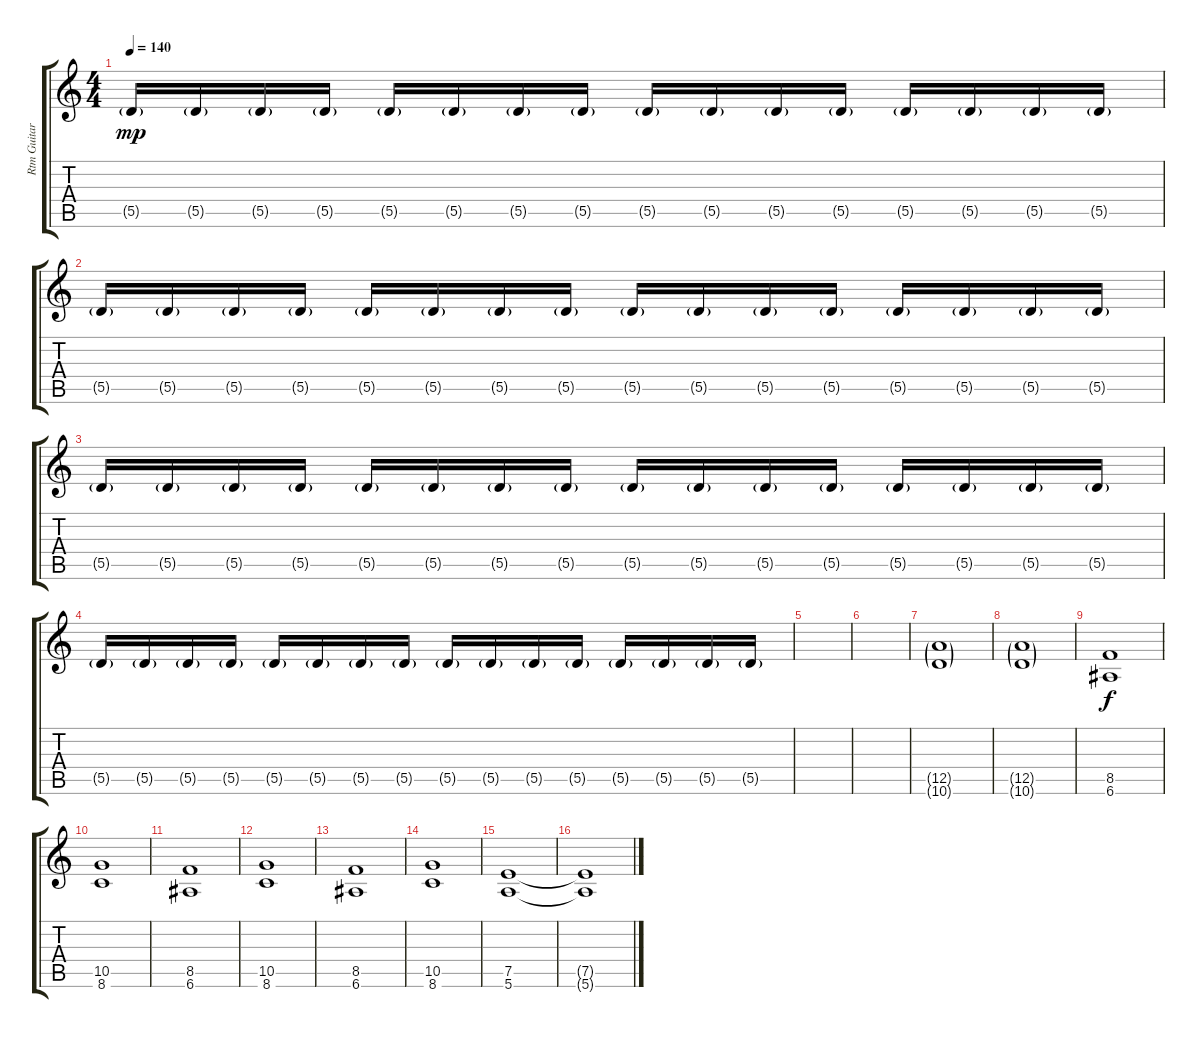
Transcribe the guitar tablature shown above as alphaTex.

\track ("Rtm Guitar" "Rtm Guitar") {instrument distortionguitar}
\staff {score tabs}
\tuning (E4 B3 G3 D3 A2 E2) {hide}
\ts (4 4)
\tempo 140
\clef g2
\ks c
5.5{g}.16{dy mp} 5.5{g}.16 5.5{g}.16 5.5{g}.16 5.5{g}.16 5.5{g}.16 5.5{g}.16 5.5{g}.16 5.5{g}.16 5.5{g}.16 5.5{g}.16 5.5{g}.16 5.5{g}.16 5.5{g}.16 5.5{g}.16 5.5{g}.16 |
5.5{g}.16 5.5{g}.16 5.5{g}.16 5.5{g}.16 5.5{g}.16 5.5{g}.16 5.5{g}.16 5.5{g}.16 5.5{g}.16 5.5{g}.16 5.5{g}.16 5.5{g}.16 5.5{g}.16 5.5{g}.16 5.5{g}.16 5.5{g}.16 |
5.5{g}.16 5.5{g}.16 5.5{g}.16 5.5{g}.16 5.5{g}.16 5.5{g}.16 5.5{g}.16 5.5{g}.16 5.5{g}.16 5.5{g}.16 5.5{g}.16 5.5{g}.16 5.5{g}.16 5.5{g}.16 5.5{g}.16 5.5{g}.16 |
5.5{g}.16 5.5{g}.16 5.5{g}.16 5.5{g}.16 5.5{g}.16 5.5{g}.16 5.5{g}.16 5.5{g}.16 5.5{g}.16 5.5{g}.16 5.5{g}.16 5.5{g}.16 5.5{g}.16 5.5{g}.16 5.5{g}.16 5.5{g}.16 |
|
|
(12.5{g} 10.6{g}).1 |
(12.5{g} 10.6{g}).1 |
(8.5 6.6).1{dy f} |
(10.5 8.6).1 |
(8.5 6.6).1 |
(10.5 8.6).1 |
(8.5 6.6).1 |
(10.5 8.6).1 |
(7.5 5.6).1 |
(7.5{t} 5.6{t}).1
